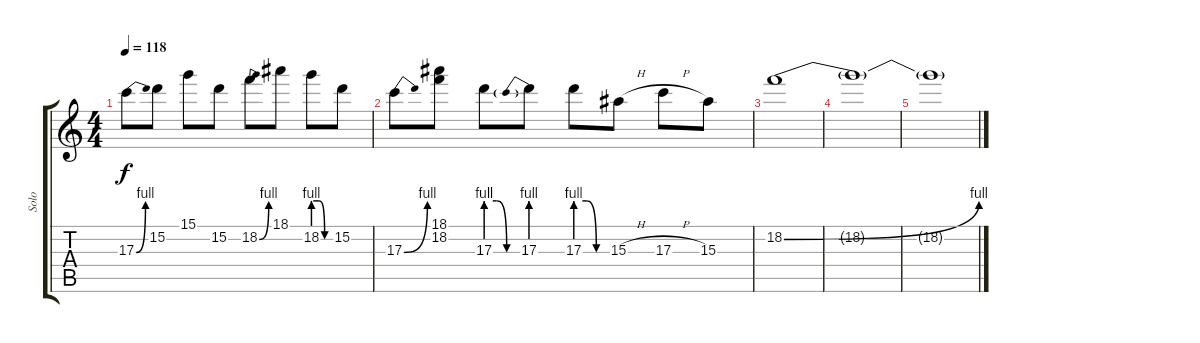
\track ("Solo" "Solo") {instrument acousticguitarsteel}
\staff {score tabs}
\tuning (E4 B3 G3 D3 A2 E2) {hide}
\ts (4 4)
\tempo 118
\clef g2
\ks c
17.3{be (bend 0 0 60 4)}.8{dy f} 15.2.8 15.1.8 15.2.8 18.2{be (bend 0 0 60 4)}.8 18.1.8 18.2{be (custom 0 4 20 4 40 0 60 0)}.8 15.2.8 |
17.3{be (bend 0 0 60 4)}.8 (18.1 18.2).8 17.3{be (custom 0 4 20 4 40 0 60 0)}.8 17.3{be (prebend 0 4 60 4)}.8 17.3{be (custom 0 4 20 4 40 0 60 0)}.8 15.3{h}.8 17.3{h}.8 15.3.8 |
18.2{be (bend 0 0 60 4)}.1 |
18.2{t}.1{volume 7} |
18.2{t}.1{volume 0}
